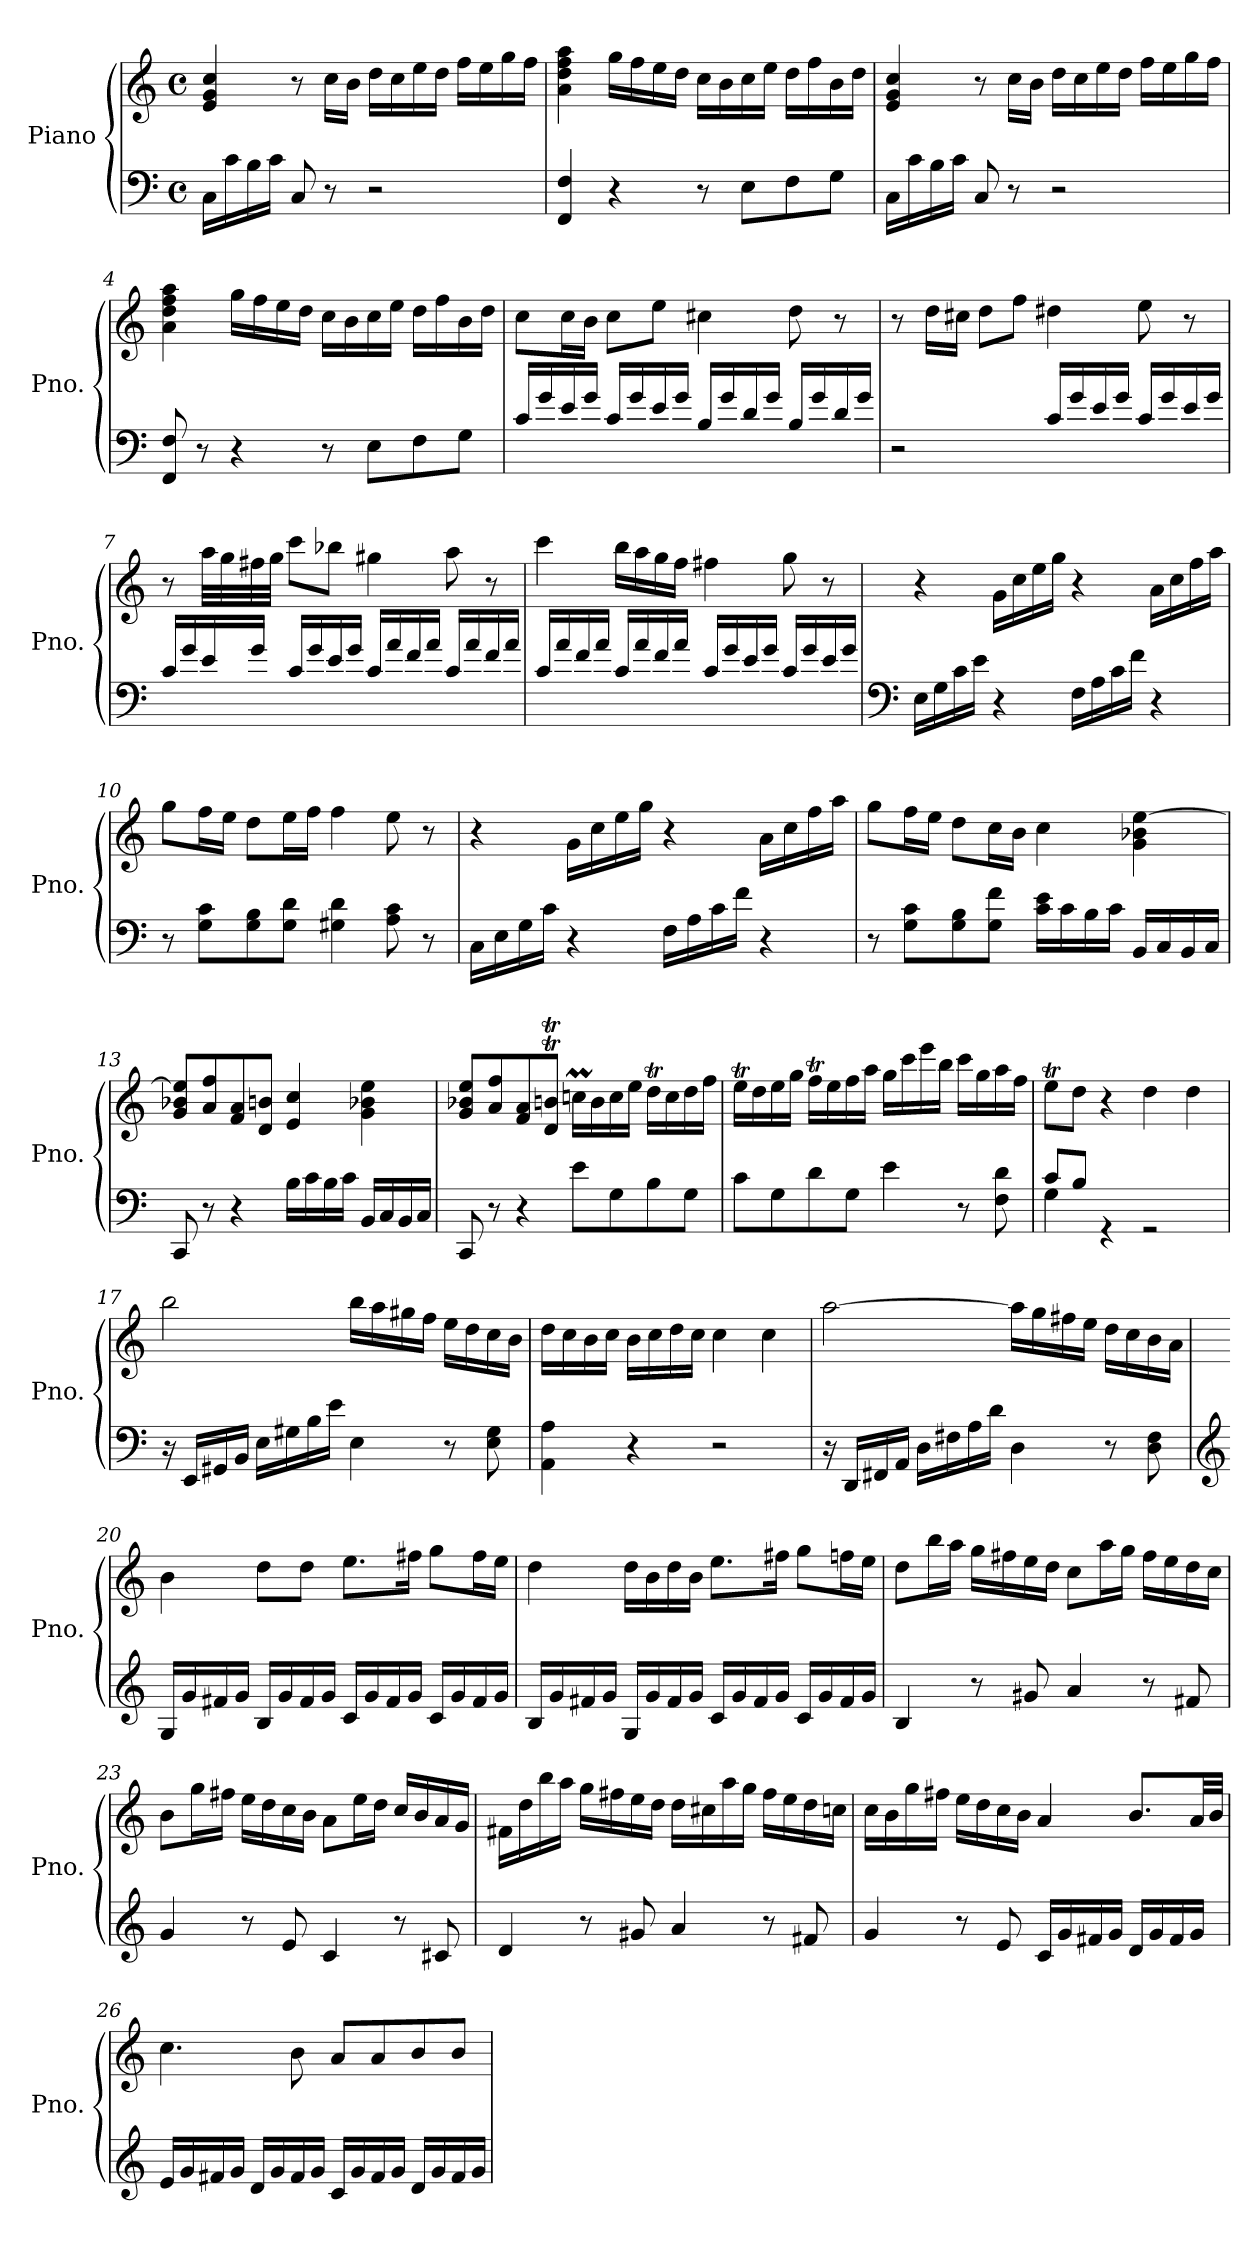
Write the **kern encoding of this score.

**kern	**kern
*part1	*part1
*staff2	*staff1
*I"Piano	*
*I'Pno.	*
*clefF4	*clefG2
*k[]	*k[]
*M4/4	*M4/4
*met(c)	*met(c)
*MM120	*MM120
=1	=1
16C\LL	4e/ 4g/ 4cc/
16c\	.
16B\	.
16c\JJ	.
8C/	8r
8r	16cc\LL
.	16b\JJ
2r	16dd\LL
.	16cc\
.	16ee\
.	16dd\JJ
.	16ff\LL
.	16ee\
.	16gg\
.	16ff\JJ
=2	=2
4FF/ 4F/	4a\ 4dd\ 4ff\ 4aa\
4r	16gg\LL
.	16ff\
.	16ee\
.	16dd\JJ
8r	16cc\LL
.	16b\
8E\L	16cc\
.	16ee\JJ
8F\	16dd\LL
.	16ff\
8G\J	16b\
.	16dd\JJ
=3	=3
16C\LL	4e/ 4g/ 4cc/
16c\	.
16B\	.
16c\JJ	.
8C/	8r
8r	16cc\LL
.	16b\JJ
2r	16dd\LL
.	16cc\
.	16ee\
.	16dd\JJ
.	16ff\LL
.	16ee\
.	16gg\
.	16ff\JJ
!!LO:LB:g=z
=4	=4
8FF/ 8F/	4a\ 4dd\ 4ff\ 4aa\
8r	.
4r	16gg\LL
.	16ff\
.	16ee\
.	16dd\JJ
8r	16cc\LL
.	16b\
8E\L	16cc\
.	16ee\JJ
8F\	16dd\LL
.	16ff\
8G\J	16b\
.	16dd\JJ
=5	=5
16c/LL	8cc\L
16g/	.
16e/	16cc\L
16g/JJ	16b\JJ
16c/LL	8cc\L
16g/	.
16e/	8ee\J
16g/JJ	.
16B/LL	4cc#X\
16g/	.
16d/	.
16g/JJ	.
16B/LL	8dd\
16g/	.
16d/	8r
16g/JJ	.
=6	=6
2r	8r
.	16dd\LL
.	16cc#X\JJ
.	8dd\L
.	8ff\J
16c/LL	4dd#X\
16g/	.
16e/	.
16g/JJ	.
16c/LL	8ee\
16g/	.
16e/	8r
16g/JJ	.
!!LO:LB:g=z
=7	=7
16c/LL	8r
16g/	.
16e/	32aa\LLL
.	32gg\
16g/JJ	32ff#X\
.	32gg\JJJ
16c/LL	8ccc\L
16g/	.
16e/	8bb-X\J
16g/JJ	.
16c/LL	4gg#X\
16a/	.
16f/	.
16a/JJ	.
16c/LL	8aa\
16a/	.
16f/	8r
16a/JJ	.
=8	=8
16c/LL	4ccc\
16a/	.
16f/	.
16a/JJ	.
16c/LL	16bb\LL
16a/	16aa\
16f/	16gg\
16a/JJ	16ff\JJ
16c/LL	4ff#X\
16g/	.
16e/	.
16g/JJ	.
16c/LL	8gg\
16g/	.
16e/	8r
16g/JJ	.
=9	=9
*clefF4	*
16E\LL	4r
16G\	.
16c\	.
16e\JJ	.
4r	16g\LL
.	16cc\
.	16ee\
.	16gg\JJ
16F\LL	4r
16A\	.
16c\	.
16f\JJ	.
4r	16a\LL
.	16cc\
.	16ff\
.	16aa\JJ
!!LO:LB:g=z
=10	=10
8r	8gg\L
8G\ 8c\L	16ff\L
.	16ee\JJ
8G\ 8B\	8dd\L
8G\ 8d\J	16ee\L
.	16ff\JJ
4G#X\ 4d\	4ff\
8A\ 8c\	8ee\
8r	8r
=11	=11
16C\LL	4r
16E\	.
16G\	.
16c\JJ	.
4r	16g\LL
.	16cc\
.	16ee\
.	16gg\JJ
16F\LL	4r
16A\	.
16c\	.
16f\JJ	.
4r	16a\LL
.	16cc\
.	16ff\
.	16aa\JJ
=12	=12
8r	8gg\L
8G\ 8c\L	16ff\L
.	16ee\JJ
8G\ 8B\	8dd\L
8G\ 8f\J	16cc\L
.	16b\JJ
16c\ 16e\LL	4cc\
16c\	.
16B\	.
16c\JJ	.
16BB/LL	4g\ 4b-X\ [4ee\
16C/	.
16BB/	.
16C/JJ	.
!!LO:LB:g=z
=13	=13
8CC/	8g/ 8b-X/ 8ee/]L
8r	8a/ 8ff/
4r	8f/ 8a/
.	8d/ 8bn/J
16B\LL	4e/ 4cc/
16c\	.
16B\	.
16c\JJ	.
16BB/LL	4g\ 4b-X\ 4ee\
16C/	.
16BB/	.
16C/JJ	.
=14	=14
8CC/	8g/ 8b-X/ 8ee/L
8r	8a/ 8ff/
4r	8f/ 8a/
.	8d/T 8bn/TJ
8e\L	16ccM\LL
.	16b\
8G\	16cc\
.	16ee\JJ
8B\	16ddT\LL
.	16cc\
8G\J	16dd\
.	16ff\JJ
=15	=15
8c\L	16eet\LL
.	16dd\
8G\	16ee\
.	16gg\JJ
8d\	16ffT\LL
.	16ee\
8G\J	16ff\
.	16aa\JJ
4e\	16gg\LL
.	16ccc\
.	16eee\
.	16bb\JJ
8r	16ccc\LL
.	16gg\
8F\ 8d\	16aa\
.	16ff\JJ
=16	=16
*^	*
8c/L	4G\	8eet\L
8B/J	.	8dd\J
4rGG	2.ryy	4r
2rGG	.	4dd\
.	.	4dd\
*v	*v	*
!!LO:PB:g=z
=17	=17
16r	2bb\
16EE/LL	.
16GG#X/	.
16BB/JJ	.
16E\LL	.
16G#X\	.
16B\	.
16e\JJ	.
4E\	16bb\LL
.	16aa\
.	16gg#X\
.	16ff\JJ
8r	16ee\LL
.	16dd\
8E\ 8G#\	16cc\
.	16b\JJ
=18	=18
4AA\ 4A\	16dd\LL
.	16cc\
.	16b\
.	16cc\JJ
4r	16b\LL
.	16cc\
.	16dd\
.	16cc\JJ
2r	4cc\
.	4cc\
=19	=19
16r	[2aa\
16DD/LL	.
16FF#X/	.
16AA/JJ	.
16D\LL	.
16F#X\	.
16A\	.
16d\JJ	.
4D\	16aa\LL]
.	16gg\
.	16ff#X\
.	16ee\JJ
8r	16dd\LL
.	16cc\
8D\ 8F#\	16b\
.	16a\JJ
!!LO:LB:g=z
=20	=20
*clefG2	*
16G/LL	4b\
16g/	.
16f#X/	.
16g/JJ	.
16B/LL	8dd\L
16g/	.
16f#/	8dd\J
16g/JJ	.
16c/LL	8.ee\L
16g/	.
16f#/	.
16g/JJ	16ff#X\Jk
16c/LL	8gg\L
16g/	.
16f#/	16ff#\L
16g/JJ	16ee\JJ
=21	=21
16B/LL	4dd\
16g/	.
16f#X/	.
16g/JJ	.
16G/LL	16dd\LL
16g/	16b\
16f#/	16dd\
16g/JJ	16b\JJ
16c/LL	8.ee\L
16g/	.
16f#/	.
16g/JJ	16ff#X\Jk
16c/LL	8gg\L
16g/	.
16f#/	16ffn\L
16g/JJ	16ee\JJ
=22	=22
4B/	8dd\L
.	16bb\L
.	16aa\JJ
8r	16gg\LL
.	16ff#X\
8g#X/	16ee\
.	16dd\JJ
4a/	8cc\L
.	16aa\L
.	16gg\JJ
8r	16ff#\LL
.	16ee\
8f#X/	16dd\
.	16cc\JJ
!!LO:LB:g=z
=23	=23
4g/	8b\L
.	16gg\L
.	16ff#X\JJ
8r	16ee\LL
.	16dd\
8e/	16cc\
.	16b\JJ
4c/	8a\L
.	16ee\L
.	16dd\JJ
8r	16cc/LL
.	16b/
8c#X/	16a/
.	16g/JJ
=24	=24
4d/	16f#X\LL
.	16dd\
.	16bb\
.	16aa\JJ
8r	16gg\LL
.	16ff#X\
8g#X/	16ee\
.	16dd\JJ
4a/	16dd\LL
.	16cc#X\
.	16aa\
.	16gg\JJ
8r	16ff#\LL
.	16ee\
8f#X/	16dd\
.	16ccn\JJ
=25	=25
4g/	16cc\LL
.	16b\
.	16gg\
.	16ff#X\JJ
8r	16ee\LL
.	16dd\
8e/	16cc\
.	16b\JJ
16c/LL	4a/
16g/	.
16f#X/	.
16g/JJ	.
16d/LL	8.b/L
16g/	.
16f#/	.
16g/JJ	32a/LL
.	32b/JJJ
!!LO:LB:g=z
=26	=26
16e/LL	4.cc\
16g/	.
16f#X/	.
16g/JJ	.
16d/LL	.
16g/	.
16f#/	8b\
16g/JJ	.
16c/LL	8a/L
16g/	.
16f#/	8a/
16g/JJ	.
16d/LL	8b/
16g/	.
16f#/	8b/J
16g/JJ	.
=	=
*-	*-
